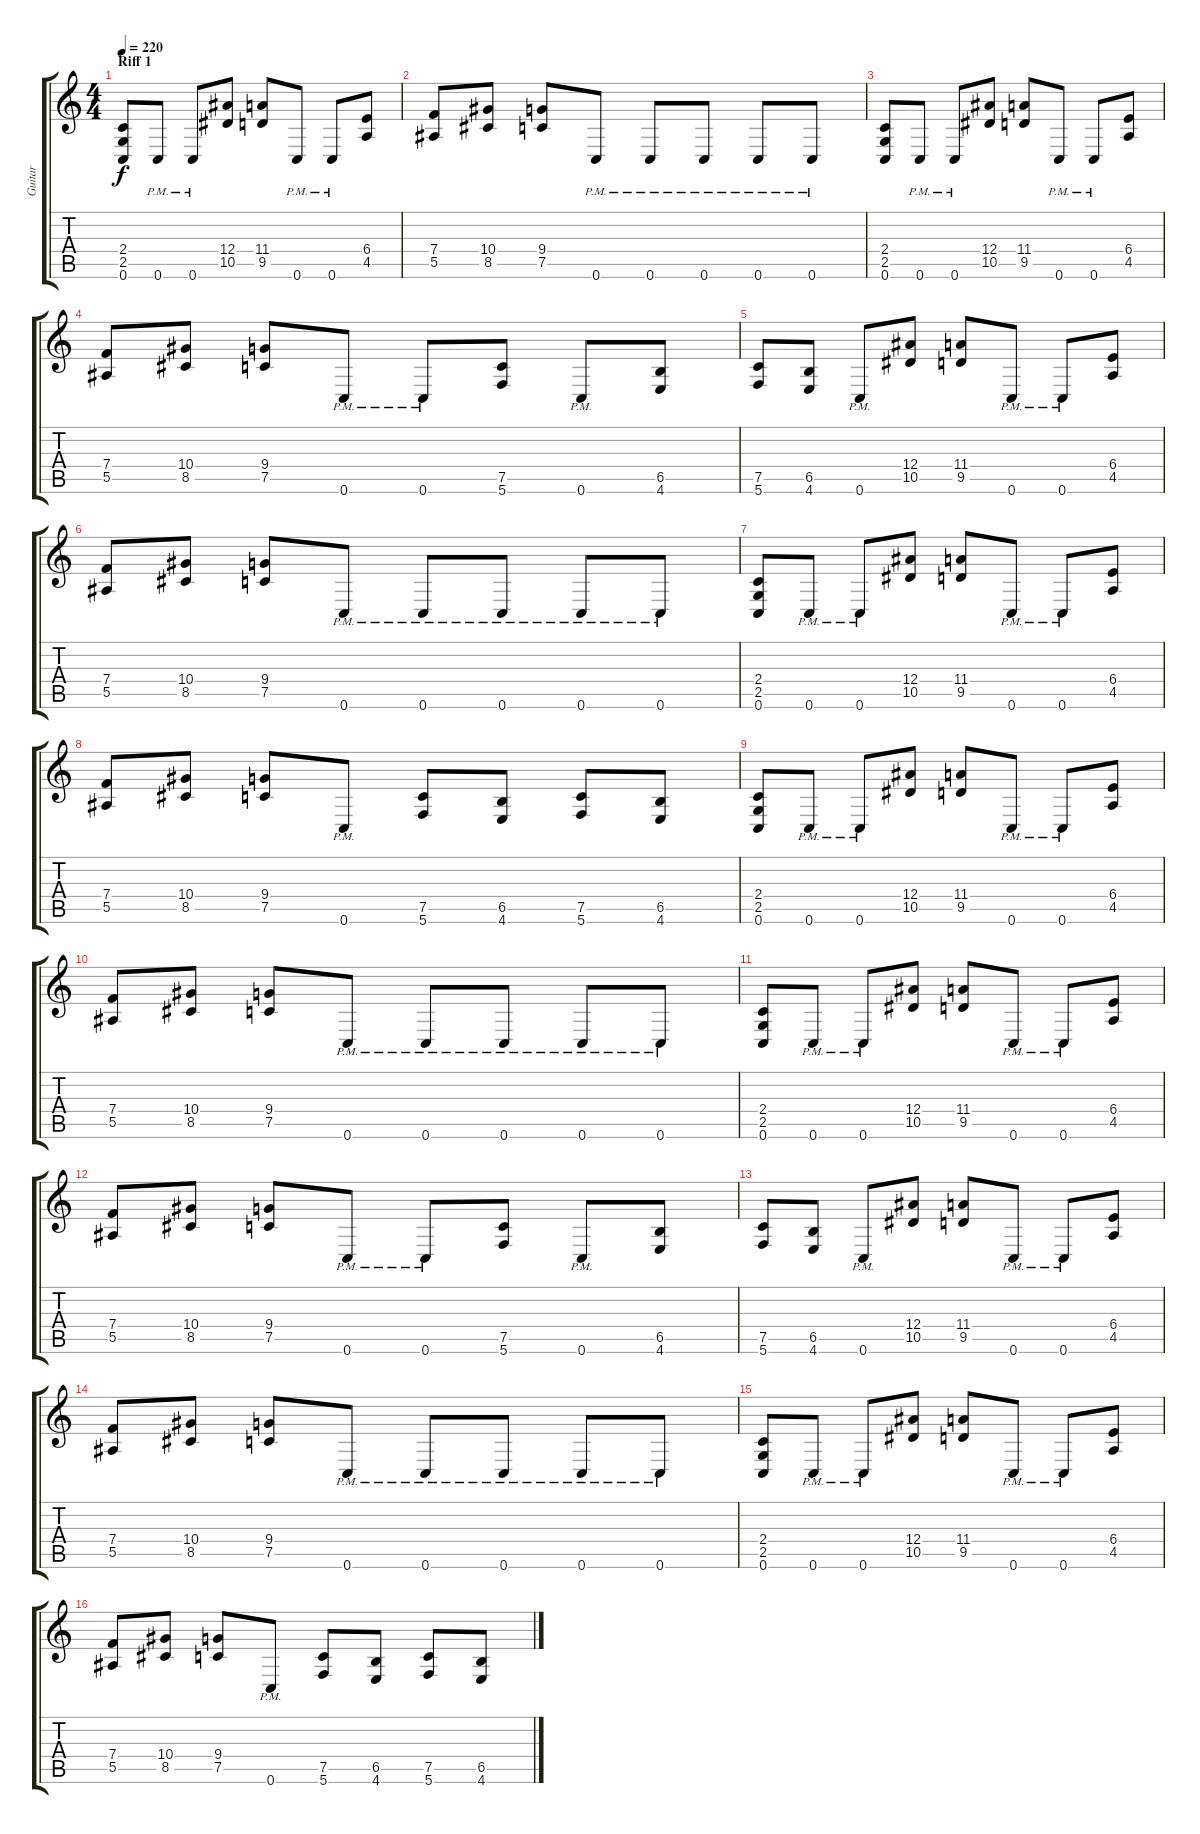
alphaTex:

\track ("Guitar" "Guitar") {instrument distortionguitar}
\staff {score tabs}
\tuning (C4 G3 Eb3 Bb2 F2 C2) {hide}
\ts (4 4)
\section ("" "Riff 1")
\tempo 220
\clef g2
\ks c
(2.4 2.5 0.6).8{dy f} 0.6{pm}.8 0.6{pm}.8 (12.4 10.5).8 (11.4 9.5).8 0.6{pm}.8 0.6{pm}.8 (6.4 4.5).8 |
(7.4 5.5).8 (10.4 8.5).8 (9.4 7.5).8 0.6{pm}.8 0.6{pm}.8 0.6{pm}.8 0.6{pm}.8 0.6{pm}.8 |
(2.4 2.5 0.6).8 0.6{pm}.8 0.6{pm}.8 (12.4 10.5).8 (11.4 9.5).8 0.6{pm}.8 0.6{pm}.8 (6.4 4.5).8 |
(7.4 5.5).8 (10.4 8.5).8 (9.4 7.5).8 0.6{pm}.8 0.6{pm}.8 (7.5 5.6).8 0.6{pm}.8 (6.5 4.6).8 |
(7.5 5.6).8 (6.5 4.6).8 0.6{pm}.8 (12.4 10.5).8 (11.4 9.5).8 0.6{pm}.8 0.6{pm}.8 (6.4 4.5).8 |
(7.4 5.5).8 (10.4 8.5).8 (9.4 7.5).8 0.6{pm}.8 0.6{pm}.8 0.6{pm}.8 0.6{pm}.8 0.6{pm}.8 |
(2.4 2.5 0.6).8 0.6{pm}.8 0.6{pm}.8 (12.4 10.5).8 (11.4 9.5).8 0.6{pm}.8 0.6{pm}.8 (6.4 4.5).8 |
(7.4 5.5).8 (10.4 8.5).8 (9.4 7.5).8 0.6{pm}.8 (7.5 5.6).8 (6.5 4.6).8 (7.5 5.6).8 (6.5 4.6).8 |
(2.4 2.5 0.6).8 0.6{pm}.8 0.6{pm}.8 (12.4 10.5).8 (11.4 9.5).8 0.6{pm}.8 0.6{pm}.8 (6.4 4.5).8 |
(7.4 5.5).8 (10.4 8.5).8 (9.4 7.5).8 0.6{pm}.8 0.6{pm}.8 0.6{pm}.8 0.6{pm}.8 0.6{pm}.8 |
(2.4 2.5 0.6).8 0.6{pm}.8 0.6{pm}.8 (12.4 10.5).8 (11.4 9.5).8 0.6{pm}.8 0.6{pm}.8 (6.4 4.5).8 |
(7.4 5.5).8 (10.4 8.5).8 (9.4 7.5).8 0.6{pm}.8 0.6{pm}.8 (7.5 5.6).8 0.6{pm}.8 (6.5 4.6).8 |
(7.5 5.6).8 (6.5 4.6).8 0.6{pm}.8 (12.4 10.5).8 (11.4 9.5).8 0.6{pm}.8 0.6{pm}.8 (6.4 4.5).8 |
(7.4 5.5).8 (10.4 8.5).8 (9.4 7.5).8 0.6{pm}.8 0.6{pm}.8 0.6{pm}.8 0.6{pm}.8 0.6{pm}.8 |
(2.4 2.5 0.6).8 0.6{pm}.8 0.6{pm}.8 (12.4 10.5).8 (11.4 9.5).8 0.6{pm}.8 0.6{pm}.8 (6.4 4.5).8 |
(7.4 5.5).8 (10.4 8.5).8 (9.4 7.5).8 0.6{pm}.8 (7.5 5.6).8 (6.5 4.6).8 (7.5 5.6).8 (6.5 4.6).8
